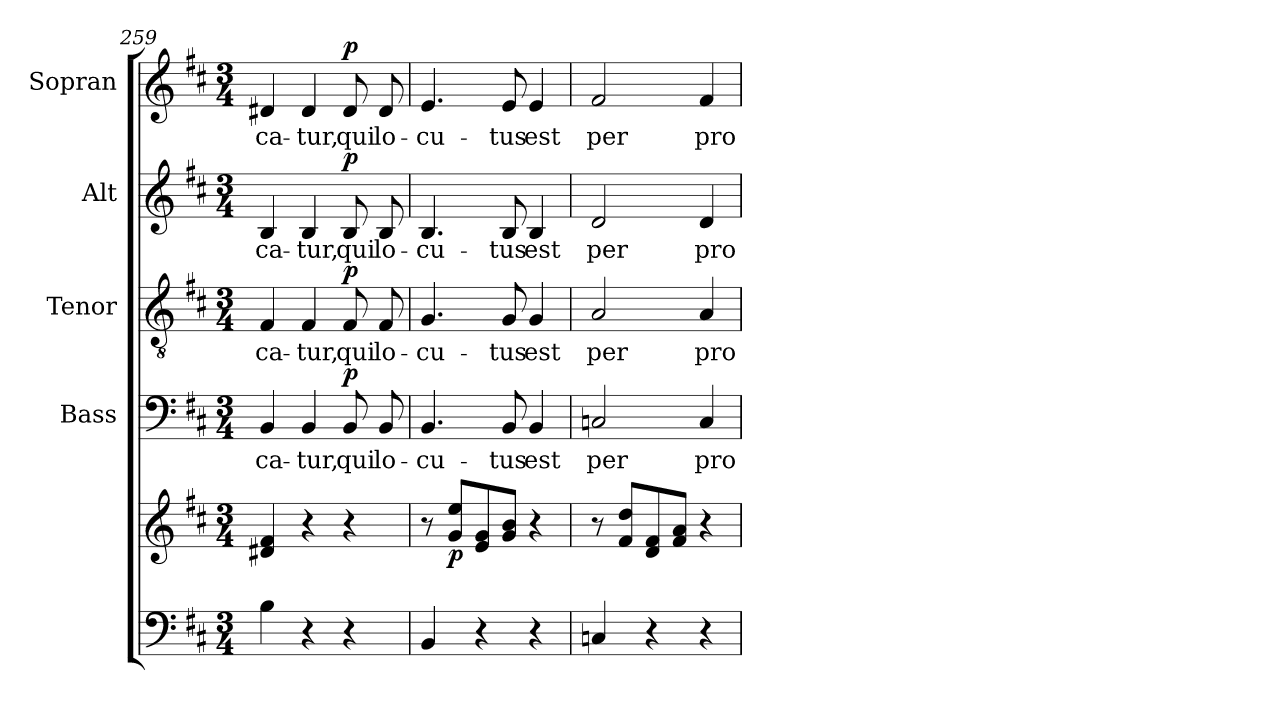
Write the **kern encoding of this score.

**kern	**kern	**dynam	**kern	**text	**dynam	**kern	**text	**dynam	**kern	**text	**dynam	**kern	**text	**dynam
*part5	*part5	*part5	*part4	*part4	*part4	*part3	*part3	*part3	*part2	*part2	*part2	*part1	*part1	*part1
*staff6	*staff5	*staff5/6	*staff4	*staff4	*staff4	*staff3	*staff3	*staff3	*staff2	*staff2	*staff2	*staff1	*staff1	*staff1
*	*	*	*I"Bass	*	*	*I"Tenor	*	*	*I"Alt	*	*	*I"Sopran	*	*
*	*	*	*I'B.	*	*	*I'T.	*	*	*I'A.	*	*	*I'S.	*	*
*clefF4	*clefG2	*	*clefF4	*	*	*clefGv2	*	*	*clefG2	*	*	*clefG2	*	*
*k[f#c#]	*k[f#c#]	*	*k[f#c#]	*	*	*k[f#c#]	*	*	*k[f#c#]	*	*	*k[f#c#]	*	*
*D:	*D:	*	*D:	*	*	*D:	*	*	*D:	*	*	*D:	*	*
*M3/4	*M3/4	*	*M3/4	*	*	*M3/4	*	*	*M3/4	*	*	*M3/4	*	*
=259	=259	=259	=259	=259	=259	=259	=259	=259	=259	=259	=259	=259	=259	=259
!	!	!	!	!LO:LY:b	!	!	!LO:LY:b	!	!	!LO:LY:b	!	!	!LO:LY:b	!
4B\	4d#X/ 4f#/	.	4BB/	-ca-	.	4F#/	-ca-	.	4B/	-ca-	.	4d#X/	-ca-	.
!	!	!	!	!LO:LY:b	!	!	!LO:LY:b	!	!	!LO:LY:b	!	!	!LO:LY:b	!
4r	4r	.	4BB/	-tur,	.	4F#/	-tur,	.	4B/	-tur,	.	4d#/	-tur,	.
!	!	!	!	!LO:LY:b	!LO:DY:a	!	!LO:LY:b	!LO:DY:a	!	!LO:LY:b	!LO:DY:a	!	!LO:LY:b	!LO:DY:a
4r	4r	.	8BB/	qui	p	8F#/	qui	p	8B/	qui	p	8d#/	qui	p
!	!	!	!	!LO:LY:b	!	!	!LO:LY:b	!	!	!LO:LY:b	!	!	!LO:LY:b	!
.	.	.	8BB/	lo-	.	8F#/	lo-	.	8B/	lo-	.	8d#/	lo-	.
=260	=260	=260	=260	=260	=260	=260	=260	=260	=260	=260	=260	=260	=260	=260
!	!	!	!	!LO:LY:b	!	!	!LO:LY:b	!	!	!LO:LY:b	!	!	!LO:LY:b	!
4BB/	8r	.	4.BB/	-cu-	.	4.G/	-cu-	.	4.B/	-cu-	.	4.e/	-cu-	.
!	!	!LO:DY:b	!	!	!	!	!	!	!	!	!	!	!	!
.	8g/ 8ee/L	p	.	.	.	.	.	.	.	.	.	.	.	.
4r	8e/ 8g/	.	.	.	.	.	.	.	.	.	.	.	.	.
!	!	!	!	!LO:LY:b	!	!	!LO:LY:b	!	!	!LO:LY:b	!	!	!LO:LY:b	!
.	8g/ 8b/J	.	8BB/	-tus	.	8G/	-tus	.	8B/	-tus	.	8e/	-tus	.
!	!	!	!	!LO:LY:b	!	!	!LO:LY:b	!	!	!LO:LY:b	!	!	!LO:LY:b	!
4r	4r	.	4BB/	est	.	4G/	est	.	4B/	est	.	4e/	est	.
!!LO:LB:g=z
=261	=261	=261	=261	=261	=261	=261	=261	=261	=261	=261	=261	=261	=261	=261
!	!	!	!	!LO:LY:b	!	!	!LO:LY:b	!	!	!LO:LY:b	!	!	!LO:LY:b	!
4Cn/	8r	.	2Cn/	per	.	2A/	per	.	2d/	per	.	2f#/	per	.
.	8f#/ 8dd/L	.	.	.	.	.	.	.	.	.	.	.	.	.
4r	8d/ 8f#/	.	.	.	.	.	.	.	.	.	.	.	.	.
.	8f#/ 8a/J	.	.	.	.	.	.	.	.	.	.	.	.	.
!	!	!	!	!LO:LY:b	!	!	!LO:LY:b	!	!	!LO:LY:b	!	!	!LO:LY:b	!
4r	4r	.	4C/	pro-	.	4A/	pro-	.	4d/	pro-	.	4f#/	pro-	.
=	=	=	=	=	=	=	=	=	=	=	=	=	=	=
*-	*-	*-	*-	*-	*-	*-	*-	*-	*-	*-	*-	*-	*-	*-
